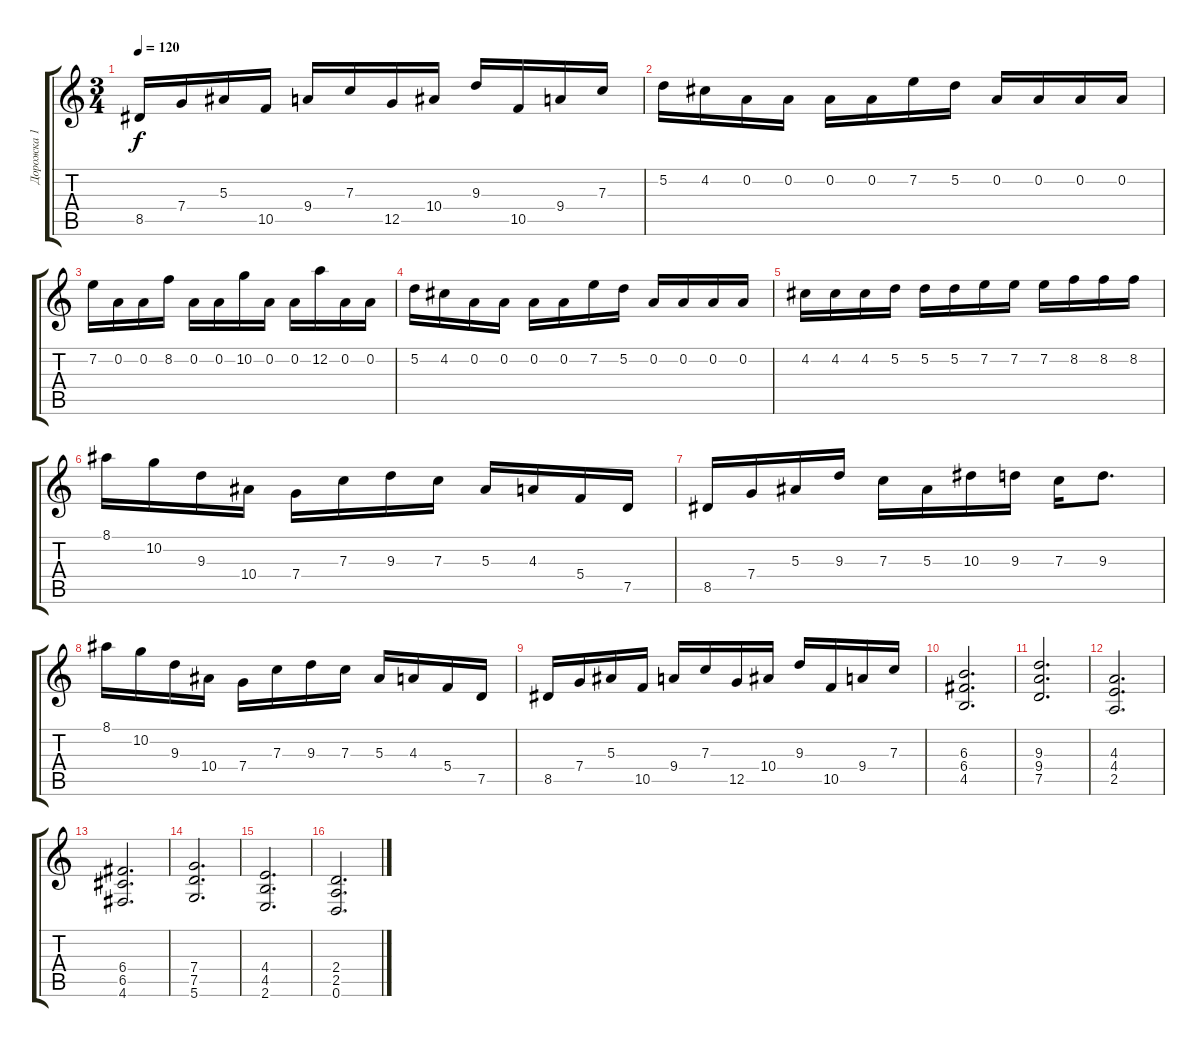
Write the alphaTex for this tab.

\track ("Дорожка 1" "Дорожка 1") {instrument distortionguitar}
\staff {score tabs}
\tuning (D4 A3 F3 C3 G2 D2) {hide}
\ts (3 4)
\tempo 120
\clef g2
\ks c
8.5.16{dy f} 7.4.16 5.3.16 10.5.16 9.4.16 7.3.16 12.5.16 10.4.16 9.3.16 10.5.16 9.4.16 7.3.16 |
5.2.16 4.2.16 0.2.16 0.2.16 0.2.16 0.2.16 7.2.16 5.2.16 0.2.16 0.2.16 0.2.16 0.2.16 |
7.2.16 0.2.16 0.2.16 8.2.16 0.2.16 0.2.16 10.2.16 0.2.16 0.2.16 12.2.16 0.2.16 0.2.16 |
5.2.16 4.2.16 0.2.16 0.2.16 0.2.16 0.2.16 7.2.16 5.2.16 0.2.16 0.2.16 0.2.16 0.2.16 |
4.2.16 4.2.16 4.2.16 5.2.16 5.2.16 5.2.16 7.2.16 7.2.16 7.2.16 8.2.16 8.2.16 8.2.16 |
8.1.16 10.2.16 9.3.16 10.4.16 7.4.16 7.3.16 9.3.16 7.3.16 5.3.16 4.3.16 5.4.16 7.5.16 |
8.5.16 7.4.16 5.3.16 9.3.16 7.3.16 5.3.16 10.3.16 9.3.16 7.3.16 9.3.8{d} |
8.1.16 10.2.16 9.3.16 10.4.16 7.4.16 7.3.16 9.3.16 7.3.16 5.3.16 4.3.16 5.4.16 7.5.16 |
8.5.16 7.4.16 5.3.16 10.5.16 9.4.16 7.3.16 12.5.16 10.4.16 9.3.16 10.5.16 9.4.16 7.3.16 |
(6.3 6.4 4.5).2{d} |
(9.3 9.4 7.5).2{d} |
(4.3 4.4 2.5).2{d} |
(6.4 6.5 4.6).2{d} |
(7.4 7.5 5.6).2{d} |
(4.4 4.5 2.6).2{d} |
(2.4 2.5 0.6).2{d}
